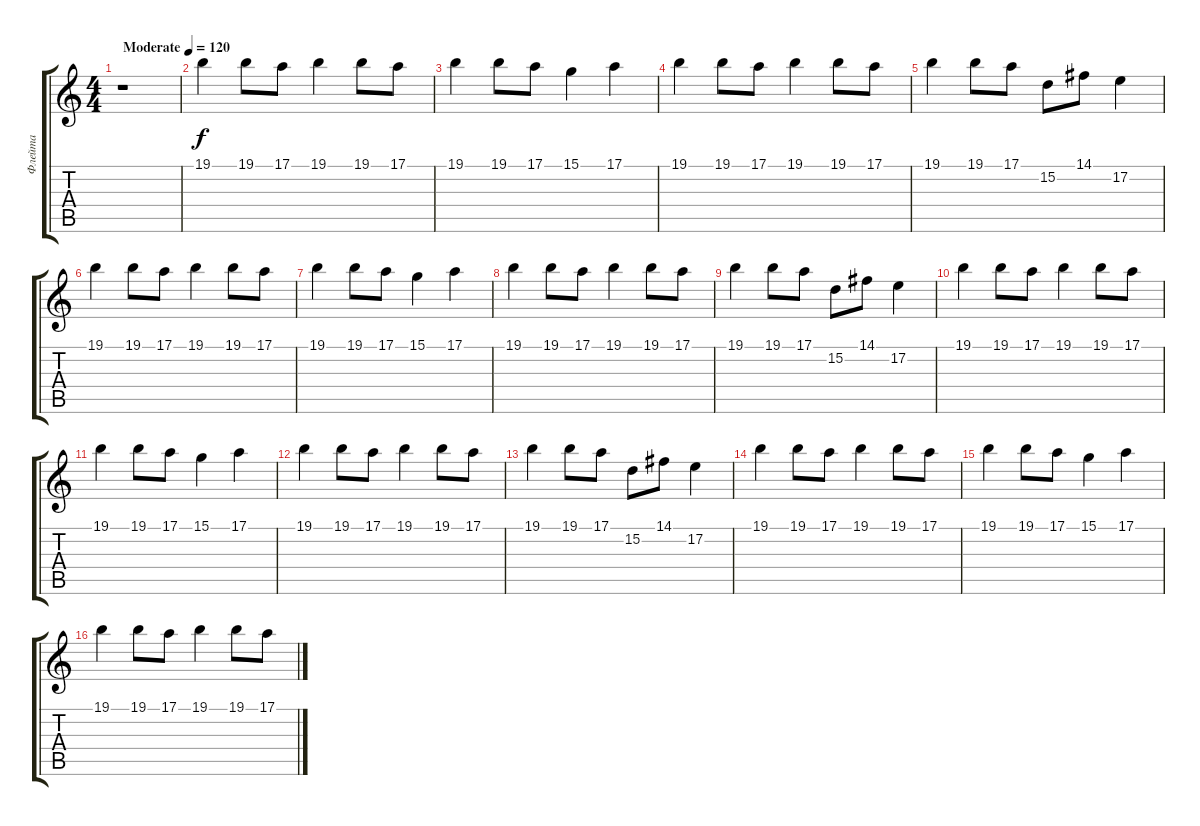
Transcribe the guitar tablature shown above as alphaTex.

\track ("Флейта" "Флейта") {instrument flute}
\staff {score tabs}
\tuning (E4 B3 G3 D3 A2 E2) {hide}
\ts (4 4)
\tempo (120 "Moderate")
\tempo 160
\tempo (120 "Moderate")
\clef g2
\ks c
r.1{dy f instrument flute} |
19.1.4 19.1.8 17.1.8 19.1.4 19.1.8 17.1.8 |
19.1.4 19.1.8 17.1.8 15.1.4 17.1.4 |
19.1.4 19.1.8 17.1.8 19.1.4 19.1.8 17.1.8 |
19.1.4 19.1.8 17.1.8 15.2.8 14.1.8 17.2.4 |
19.1.4 19.1.8 17.1.8 19.1.4 19.1.8 17.1.8 |
19.1.4 19.1.8 17.1.8 15.1.4 17.1.4 |
19.1.4 19.1.8 17.1.8 19.1.4 19.1.8 17.1.8 |
19.1.4 19.1.8 17.1.8 15.2.8 14.1.8 17.2.4 |
19.1.4 19.1.8 17.1.8 19.1.4 19.1.8 17.1.8 |
19.1.4 19.1.8 17.1.8 15.1.4 17.1.4 |
19.1.4 19.1.8 17.1.8 19.1.4 19.1.8 17.1.8 |
19.1.4 19.1.8 17.1.8 15.2.8 14.1.8 17.2.4 |
19.1.4 19.1.8 17.1.8 19.1.4 19.1.8 17.1.8 |
19.1.4 19.1.8 17.1.8 15.1.4 17.1.4 |
19.1.4 19.1.8 17.1.8 19.1.4 19.1.8 17.1.8
